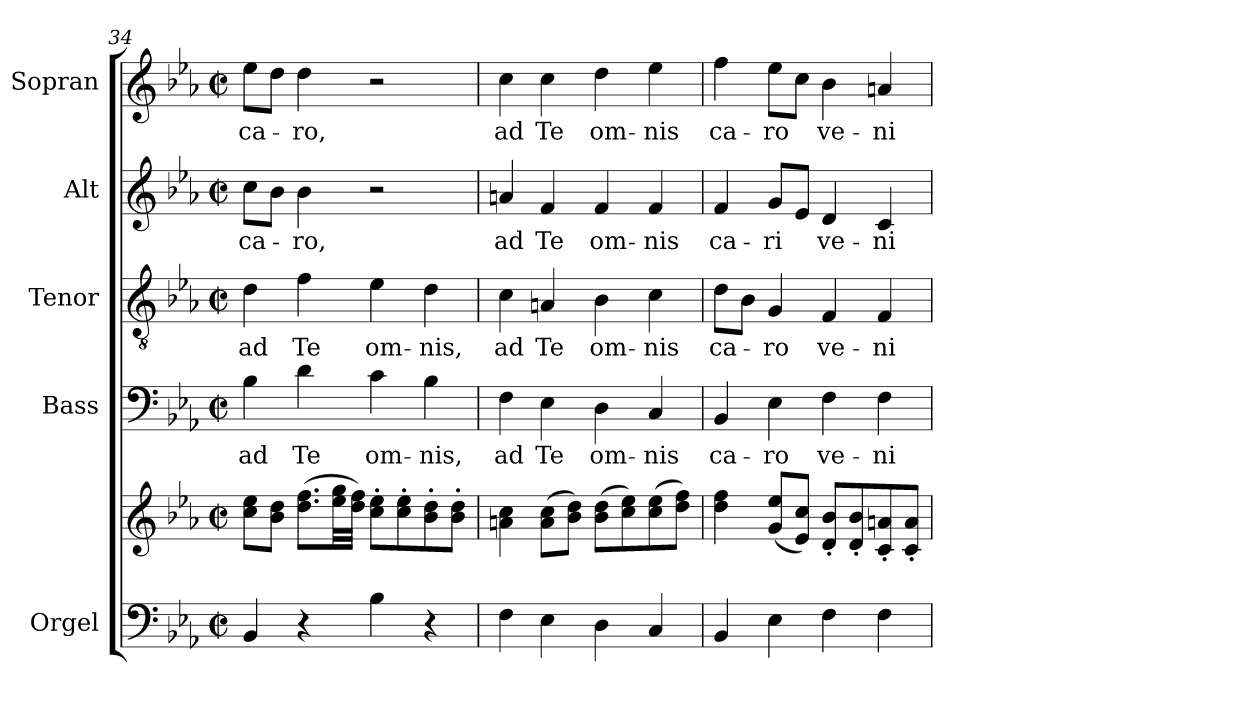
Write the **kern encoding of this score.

**kern	**kern	**kern	**text	**kern	**text	**kern	**text	**kern	**text
*part5	*part5	*part4	*part4	*part3	*part3	*part2	*part2	*part1	*part1
*staff6	*staff5	*staff4	*staff4	*staff3	*staff3	*staff2	*staff2	*staff1	*staff1
*I"Orgel	*	*I"Bass	*	*I"Tenor	*	*I"Alt	*	*I"Sopran	*
*I'Org.	*	*I'B.	*	*I'T.	*	*I'A.	*	*I'S.	*
*clefF4	*clefG2	*clefF4	*	*clefGv2	*	*clefG2	*	*clefG2	*
*k[b-e-a-]	*k[b-e-a-]	*k[b-e-a-]	*	*k[b-e-a-]	*	*k[b-e-a-]	*	*k[b-e-a-]	*
*E-:	*E-:	*E-:	*	*E-:	*	*E-:	*	*E-:	*
*M2/2	*M2/2	*M2/2	*	*M2/2	*	*M2/2	*	*M2/2	*
*met(c|)	*met(c|)	*met(c|)	*	*met(c|)	*	*met(c|)	*	*met(c|)	*
=34	=34	=34	=34	=34	=34	=34	=34	=34	=34
!	!	!	!LO:LY:b	!	!LO:LY:b	!	!LO:LY:b	!	!LO:LY:b
4BB-/	8cc\ 8ee-\L	4B-\	ad	4d\	ad	8cc\L	ca-	8ee-\L	ca-
.	8b-\ 8dd\J	.	.	.	.	8b-\J	.	8dd\J	.
!	!	!	!LO:LY:b	!	!LO:LY:b	!	!LO:LY:b	!	!LO:LY:b
4r	(>8.dd\ 8.ff\L	4d\	Te	4f\	Te	4b-\	-ro,	4dd\	-ro,
.	32ee-\ 32gg\LL	.	.	.	.	.	.	.	.
.	32dd\ 32ff\JJJ)	.	.	.	.	.	.	.	.
!	!	!	!LO:LY:b	!	!LO:LY:b	!	!	!	!
4B-\	8cc\'> 8ee-\'>L	4c\	om-	4e-\	om-	2r	.	2r	.
.	8cc\'> 8ee-\'>	.	.	.	.	.	.	.	.
!	!	!	!LO:LY:b	!	!LO:LY:b	!	!	!	!
4r	8b-\'> 8dd\'>	4B-\	-nis,	4d\	-nis,	.	.	.	.
.	8b-\'> 8dd\'>J	.	.	.	.	.	.	.	.
=35	=35	=35	=35	=35	=35	=35	=35	=35	=35
!	!	!	!LO:LY:b	!	!LO:LY:b	!	!LO:LY:b	!	!LO:LY:b
4F\	4an\ 4cc\	4F\	ad	4c\	ad	4an/	ad	4cc\	ad
!	!	!	!LO:LY:b	!	!LO:LY:b	!	!LO:LY:b	!	!LO:LY:b
4E-\	(>8a\ 8cc\L	4E-\	Te	4An/	Te	4f/	Te	4cc\	Te
.	8b-\ 8dd\J)	.	.	.	.	.	.	.	.
!	!	!	!LO:LY:b	!	!LO:LY:b	!	!LO:LY:b	!	!LO:LY:b
4D\	(>8b-\ 8dd\L	4D\	om-	4B-\	om-	4f/	om-	4dd\	om-
.	8cc\ 8ee-\)	.	.	.	.	.	.	.	.
!	!	!	!LO:LY:b	!	!LO:LY:b	!	!LO:LY:b	!	!LO:LY:b
4C/	(>8cc\ 8ee-\	4C/	-nis	4c\	-nis	4f/	-nis	4ee-\	-nis
.	8dd\ 8ff\J)	.	.	.	.	.	.	.	.
=36	=36	=36	=36	=36	=36	=36	=36	=36	=36
!	!	!	!LO:LY:b	!	!LO:LY:b	!	!LO:LY:b	!	!LO:LY:b
4BB-/	4dd\ 4ff\	4BB-/	ca-	8d\L	ca-	4f/	ca-	4ff\	ca-
.	.	.	.	8B-\J	.	.	.	.	.
!	!	!	!LO:LY:b	!	!LO:LY:b	!	!LO:LY:b	!	!LO:LY:b
4E-\	(<8g/ 8ee-/L	4E-\	-ro	4G/	-ro	8g/L	-ri	8ee-\L	-ro
.	8e-/ 8cc/J)	.	.	.	.	8e-/J	.	8cc\J	.
!	!	!	!LO:LY:b	!	!LO:LY:b	!	!LO:LY:b	!	!LO:LY:b
4F\	8d/'< 8b-/'<L	4F\	ve-	4F/	ve-	4d/	ve-	4b-\	ve-
.	8d/'< 8b-/'<	.	.	.	.	.	.	.	.
!	!	!	!LO:LY:b	!	!LO:LY:b	!	!LO:LY:b	!	!LO:LY:b
4F\	8c/'< 8an/'<	4F\	-ni-	4F/	-ni-	4c/	-ni-	4an/	-ni-
.	8c/'< 8a/'<J	.	.	.	.	.	.	.	.
=	=	=	=	=	=	=	=	=	=
*-	*-	*-	*-	*-	*-	*-	*-	*-	*-
